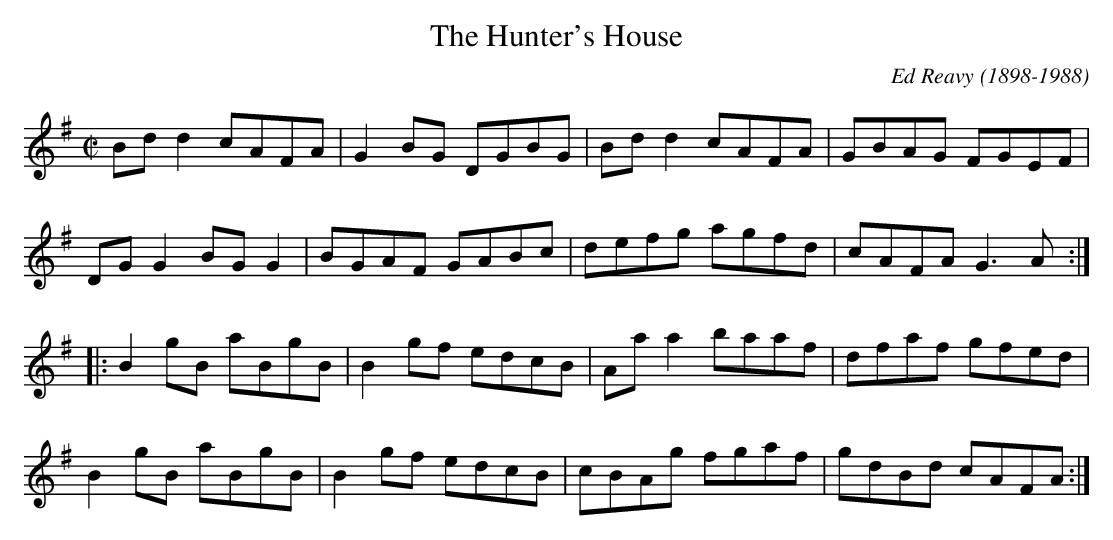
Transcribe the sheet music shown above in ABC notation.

X:1
T:Hunter's House, The
C:Ed Reavy (1898-1988)
M:C|
K:G
Bdd2 cAFA|G2BG DGBG|Bdd2 cAFA|GBAG FGEF|
DGG2 BGG2|BGAF GABc|defg agfd|cAFA G3A:|
|:B2gB aBgB|B2gf edcB|Aaa2 baaf|dfaf gfed|
B2gB aBgB|B2gf edcB|cBAg fgaf|gdBd cAFA:|
